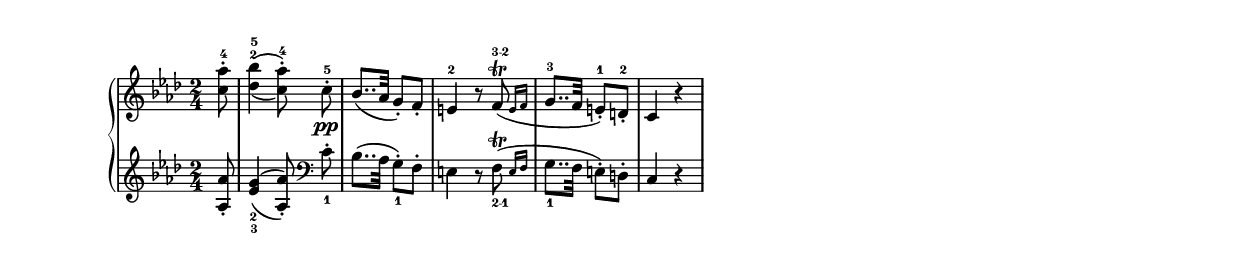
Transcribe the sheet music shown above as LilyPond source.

% Do not edit this file; it is automatically
% generated from Documentation/snippets/new
% This file is in the public domain.
%% Note: this file works from version 2.12.0
\version "2.13.16"
\include "english.ly"
#(set-global-staff-size 15)
\paper {
  ragged-right = ##t
  line-width = 17\cm
  indent = 0\cm
}


\header {
  lsrtags = "headwords"
  texidoc = ""
  doctitle = "headword"
} % begin verbatim


\layout {
  \context {
    \Score
    \override PaperColumn #'keep-inside-line = ##t
    \override NonMusicalPaperColumn #'keep-inside-line = ##t
  }
}

% NR 1.7 Editorial annotations

% Beethoven, Op. 31, No. 3
% Piano sonata 18, Movt II, Scherzo
% Measures 9 - 14

\new PianoStaff <<

  % RH Staff
  \new Staff {
    \clef treble
    \key af \major
    \time 2/4
    \set Staff.fingeringOrientations = #'(up)
    \set Score.currentBarNumber = #9
    \partial 8
    <af''-4 c''>8 \staccato
    |
    \set doubleSlurs = ##t
    <bf''-5 df''-2>4 (
    <af''-4 c''>8 \staccato )
    \noBeam
    c''8-5 \staccato \pp
    |
    \set doubleSlurs = ##f
    bf'8.. (
    af'32
    g'8 ) \staccato
    f'8 \staccato
    |
    e'4-2
    r8
    \once \override Script #'script-priority = #-100
    \afterGrace
    f'8 ( \trill ^ \markup { \finger "3-2" }
    { e'16 [ f'16 ] }
    |
    g'8..-3
    f'32
    e'8-1 ) \staccato
    d'8-2 \staccato
    |
    c'4
    r4
  }

  % LH Staff
  \new Staff {
    \key af \major
    \clef treble
    \override Fingering #'direction = #down
    \set Staff.fingeringOrientations = #'(down)
    \partial 8
    <af' af>8 \staccato
    \set doubleSlurs = ##t
    <g'-2 ef'-3>4 (
    <af' af>8 ) \staccato
    \noBeam
    \clef bass
    c'8-1 \staccato
    |
    \set doubleSlurs = ##f
    bf8.. (
    af32
    g8-1 ) \staccato
    f8 \staccato
    |
    e4
    r8
    \afterGrace
    f8 ( \trill _ \markup { \finger "2-1" }
    { e16 [ f16 ] }
    |
    g8..-1
    f32
    e8 ) \staccato
    d8 \staccato
    |
    c4
    r4
  }

>>
